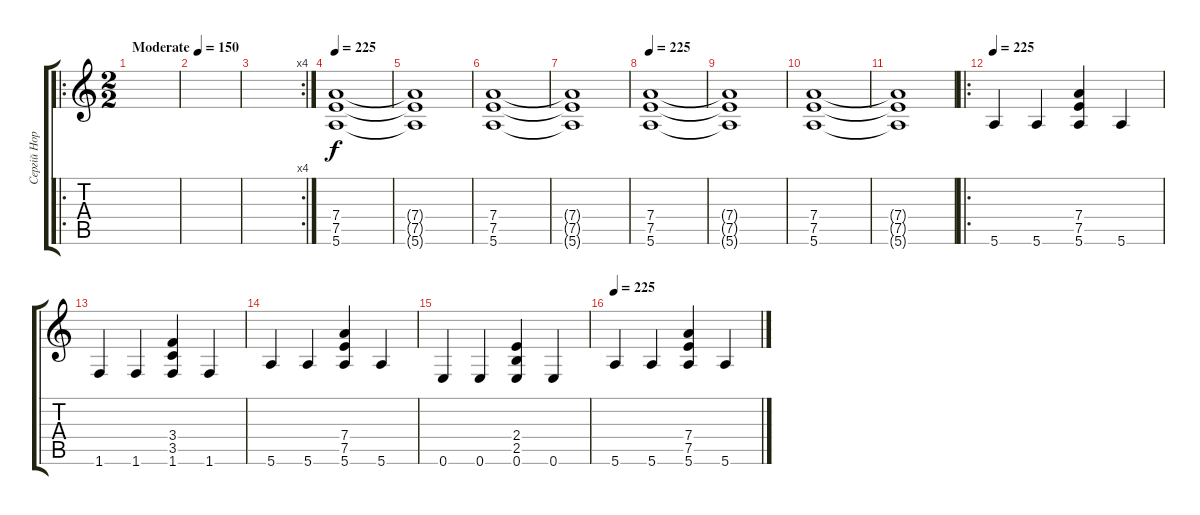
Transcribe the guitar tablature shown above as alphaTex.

\track ("Сергій Норіцин" "Сергій Нор") {instrument overdrivenguitar}
\staff {score tabs}
\tuning (E4 B3 G3 D3 A2 E2) {hide}
\ro
\ts (2 2)
\tempo (150 "Moderate")
\clef g2
\ks c
|
|
\rc 4
|
\tempo 225
(7.4 7.5 5.6).1 |
(7.4{t} 7.5{t} 5.6{t}).1 |
(7.4 7.5 5.6).1 |
(7.4{t} 7.5{t} 5.6{t}).1 |
\tempo 225
(7.4 7.5 5.6).1 |
(7.4{t} 7.5{t} 5.6{t}).1 |
(7.4 7.5 5.6).1 |
(7.4{t} 7.5{t} 5.6{t}).1 |
\ro
\tempo 225
5.6.4 5.6.4 (7.4 7.5 5.6).4 5.6.4 |
1.6.4 1.6.4 (3.4 3.5 1.6).4 1.6.4 |
5.6.4 5.6.4 (7.4 7.5 5.6).4 5.6.4 |
0.6.4 0.6.4 (2.4 2.5 0.6).4 0.6.4 |
\tempo 225
5.6.4 5.6.4 (7.4 7.5 5.6).4 5.6.4
